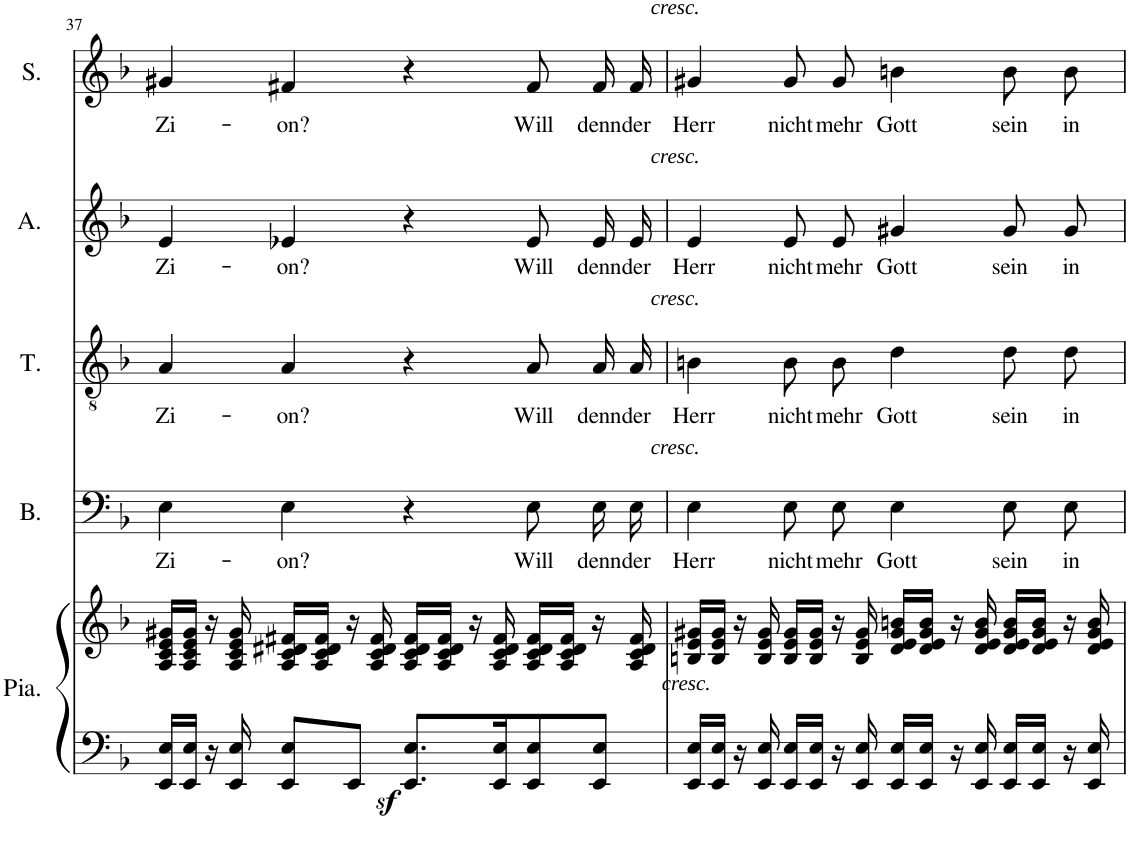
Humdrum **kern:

**kern	**kern	**kern	**text	**kern	**text	**kern	**text	**kern	**text
*part5	*part5	*part4	*part4	*part3	*part3	*part2	*part2	*part1	*part1
*staff6	*staff5	*staff4	*staff4	*staff3	*staff3	*staff2	*staff2	*staff1	*staff1
*I"Piano	*	*I"Basse	*	*I"Ténor	*	*I"Alto	*	*I"Soprano	*
*I'Pia.	*	*I'B.	*	*I'T.	*	*I'A.	*	*I'S.	*
!!LO:PB:g=z
*clefF4	*clefG2	*clefF4	*	*clefGv2	*	*clefG2	*	*clefG2	*
*k[b-]	*k[b-]	*k[b-]	*	*k[b-]	*	*k[b-]	*	*k[b-]	*
*M4/4	*M4/4	*M4/4	*	*M4/4	*	*M4/4	*	*M4/4	*
=37	=37	=37	=37	=37	=37	=37	=37	=37	=37
!	!	!	!LO:LY:b	!	!LO:LY:b	!	!LO:LY:b	!	!LO:LY:b
16EE/ 16E/LL	16A/ 16c/ 16e/ 16g#X/LL	4E\	Zi-	4A/	Zi-	4e/	Zi-	4g#X/	Zi-
16EE/ 16E/JJ	16A/ 16c/ 16e/ 16g#/JJ	.	.	.	.	.	.	.	.
16r	16r	.	.	.	.	.	.	.	.
16EE/ 16E/	16A/ 16c/ 16e/ 16g#/	.	.	.	.	.	.	.	.
!	!	!	!LO:LY:b	!	!LO:LY:b	!	!LO:LY:b	!	!LO:LY:b
8EE/ 8E/L	16A/ 16c/ 16d#X/ 16f#X/LL	4E\	-on?	4A/	-on?	4e-X/	-on?	4f#X/	-on?
.	16A/ 16c/ 16d#/ 16f#/JJ	.	.	.	.	.	.	.	.
8EE/J	16r	.	.	.	.	.	.	.	.
.	16A/ 16c/ 16d#/ 16f#/	.	.	.	.	.	.	.	.
8.EE/z< 8.E/z<L	16A/ 16c/ 16d#/ 16f#/LL	4r	.	4r	.	4r	.	4r	.
.	16A/ 16c/ 16d#/ 16f#/JJ	.	.	.	.	.	.	.	.
.	16r	.	.	.	.	.	.	.	.
16EE/ 16E/K	16A/ 16c/ 16d#/ 16f#/	.	.	.	.	.	.	.	.
!	!	!	!LO:LY:b	!	!LO:LY:b	!	!LO:LY:b	!	!LO:LY:b
8EE/ 8E/	16A/ 16c/ 16d#/ 16f#/LL	8E\L	Will	8A/L	Will	8e-/L	Will	8f#/L	Will
.	16A/ 16c/ 16d#/ 16f#/JJ	.	.	.	.	.	.	.	.
!	!	!	!LO:LY:b	!	!LO:LY:b	!	!LO:LY:b	!	!LO:LY:b
8EE/ 8E/J	16r	16E\L	denn	16A/L	denn	16e-/L	denn	16f#/L	denn
!	!	!	!LO:LY:b	!	!LO:LY:b	!	!LO:LY:b	!	!LO:LY:b
.	16A/ 16c/ 16d#/ 16f#/	16E\JJ	der	16A/JJ	der	16e-/JJ	der	16f#/JJ	der
=38	=38	=38	=38	=38	=38	=38	=38	=38	=38
!	!	!	!	!	!	!	!	!LO:TX:a:i:t=cresc.	!
!	!	!	!	!	!	!LO:TX:a:i:t=cresc.	!	!	!
!	!	!	!	!LO:TX:a:i:t=cresc.	!	!	!	!	!
!	!	!LO:TX:a:i:t=cresc.	!	!	!	!	!	!	!
!LO:TX:a:i:t=cresc.	!	!	!	!	!	!	!	!	!
!	!	!	!LO:LY:b	!	!LO:LY:b	!	!LO:LY:b	!	!LO:LY:b
16EE/ 16E/LL	16Bn/ 16e/ 16g#X/LL	4E\	Herr	4Bn\	Herr	4e/	Herr	4g#X/	Herr
16EE/ 16E/JJ	16B/ 16e/ 16g#/JJ	.	.	.	.	.	.	.	.
16r	16r	.	.	.	.	.	.	.	.
16EE/ 16E/	16B/ 16e/ 16g#/	.	.	.	.	.	.	.	.
!	!	!	!LO:LY:b	!	!LO:LY:b	!	!LO:LY:b	!	!LO:LY:b
16EE/ 16E/LL	16B/ 16e/ 16g#/LL	8E\L	nicht	8B\L	nicht	8e/L	nicht	8g#/L	nicht
16EE/ 16E/JJ	16B/ 16e/ 16g#/JJ	.	.	.	.	.	.	.	.
!	!	!	!LO:LY:b	!	!LO:LY:b	!	!LO:LY:b	!	!LO:LY:b
16r	16r	8E\J	mehr	8B\J	mehr	8e/J	mehr	8g#/J	mehr
16EE/ 16E/	16B/ 16e/ 16g#/	.	.	.	.	.	.	.	.
!	!	!	!LO:LY:b	!	!LO:LY:b	!	!LO:LY:b	!	!LO:LY:b
16EE/ 16E/LL	16d/ 16e/ 16g#/ 16bn/LL	4E\	Gott	4d\	Gott	4g#X/	Gott	4bn\	Gott
16EE/ 16E/JJ	16d/ 16e/ 16g#/ 16b/JJ	.	.	.	.	.	.	.	.
16r	16r	.	.	.	.	.	.	.	.
16EE/ 16E/	16d/ 16e/ 16g#/ 16b/	.	.	.	.	.	.	.	.
!	!	!	!LO:LY:b	!	!LO:LY:b	!	!LO:LY:b	!	!LO:LY:b
16EE/ 16E/LL	16d/ 16e/ 16g#/ 16b/LL	8E\L	sein	8d\L	sein	8g#/L	sein	8b\L	sein
16EE/ 16E/JJ	16d/ 16e/ 16g#/ 16b/JJ	.	.	.	.	.	.	.	.
!	!	!	!LO:LY:b	!	!LO:LY:b	!	!LO:LY:b	!	!LO:LY:b
16r	16r	8E\J	in	8d\J	in	8g#/J	in	8b\J	in
16EE/ 16E/	16d/ 16e/ 16g#/ 16b/	.	.	.	.	.	.	.	.
=	=	=	=	=	=	=	=	=	=
*-	*-	*-	*-	*-	*-	*-	*-	*-	*-
